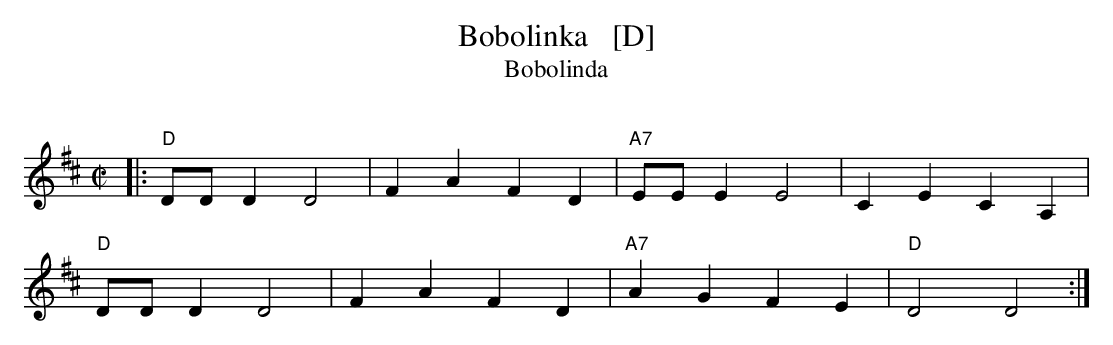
X:1
T: Bobolinka   [D]
T: Bobolinda
C:
M: C|
L: 1/8
K: D
|:\
"D"DDD2 D4 | F2A2 F2D2 | "A7"EEE2 E4 | C2E2 C2A,2 |
"D"DDD2 D4 | F2A2 F2D2 | "A7"A2G2 F2E2 | "D"D4 D4 :|
